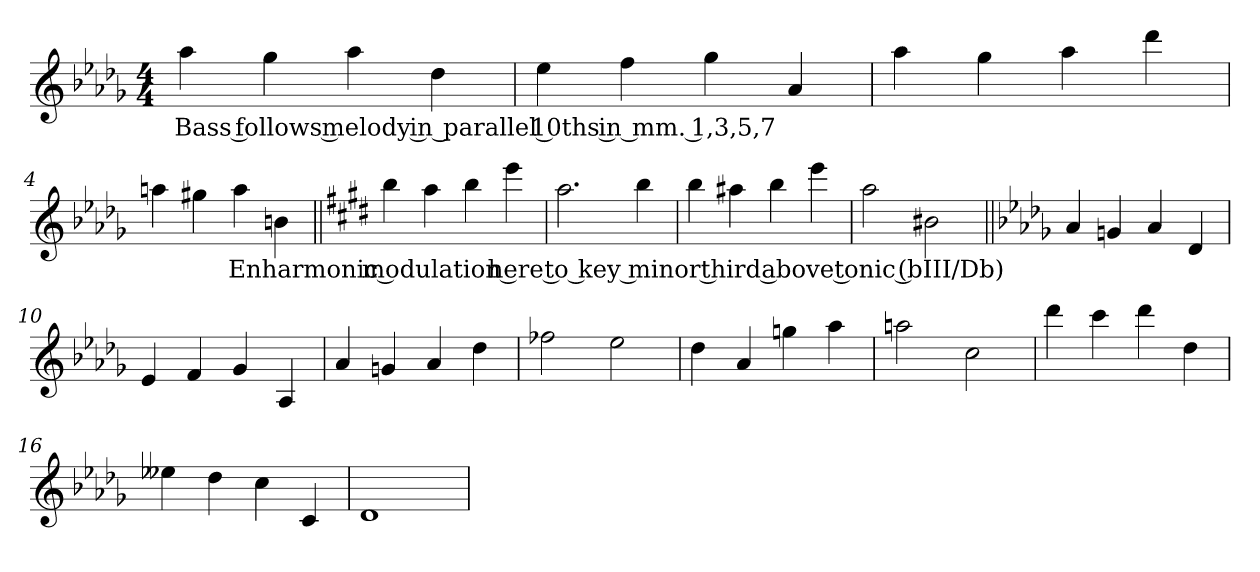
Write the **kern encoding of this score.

**kern	**text
*part1	*part1
*staff1	*staff1
*clefG2	*
*k[b-e-a-d-g-]	*
*D-:	*
*M4/4	*
*MM80	*
=1	=1
4aa-	Bass follows melody in parallel 10ths in mm. 1,3,5,7
4gg-	.
4aa-	.
4dd-	.
=2	=2
4ee-	.
4ff	.
4gg-	.
4a-	.
=3	=3
4aa-	.
4gg-	.
4aa-	.
4ddd-	.
=4	=4
4aan	.
4gg#X	.
4aa	Enharmonic modulation here to key minor third above tonic (bIII/Db)
4bn	.
=5||	=5||
*k[f#c#g#d#]	*
*E:	*
4bb	.
4aa	.
4bb	.
4eee	.
=6	=6
2.aa	.
4bb	.
=7	=7
4bb	.
4aa#X	.
4bb	.
4eee	.
=8	=8
2aa	.
2b#X	.
=9||	=9||
*k[b-e-a-d-g-]	*
*D-:	*
4a-	.
4gn	.
4a-	.
4d-	.
=10	=10
4e-	.
4f	.
4g-	.
4A-	.
=11	=11
4a-	.
4gn	.
4a-	.
4dd-	.
=12	=12
2ff-X	.
2ee-	.
=13	=13
4dd-	.
4a-	.
4ggn	.
4aa-	.
=14	=14
2aan	.
2cc	.
=15	=15
4ddd-	.
4ccc	.
4ddd-	.
4dd-	.
=16	=16
4ee--X	.
4dd-	.
4cc	.
4c	.
=17	=17
1d-	.
=	=
*-	*-
